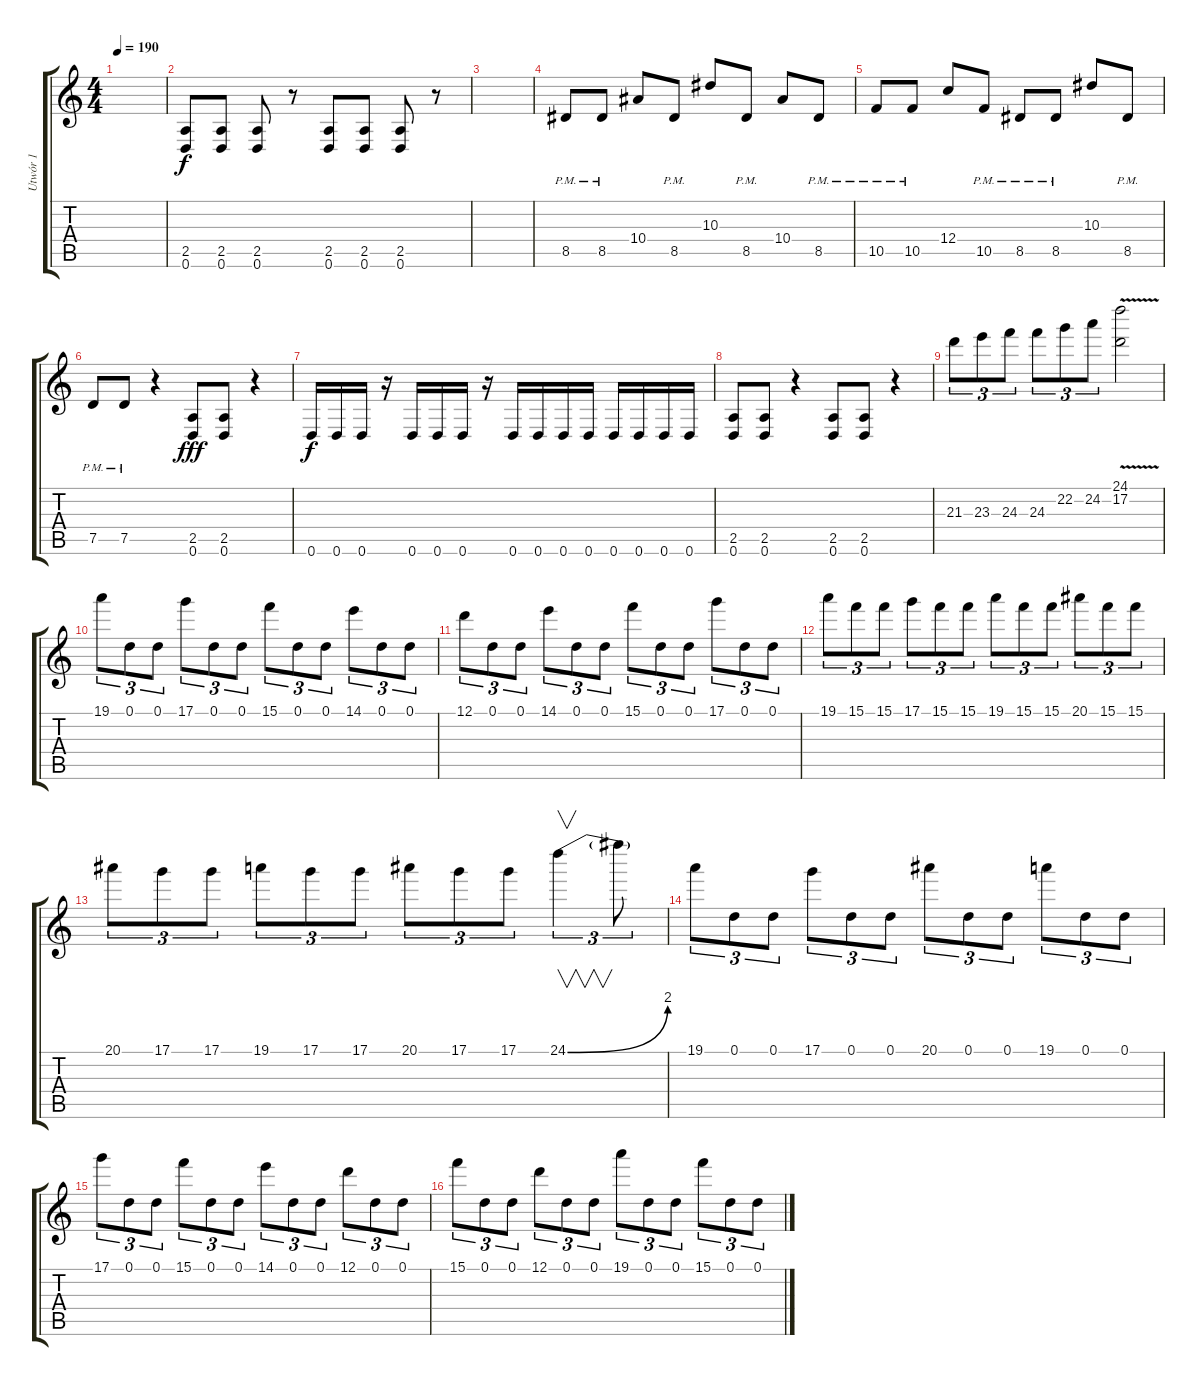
\track ("Utwór 1" "Utwór 1") {instrument overdrivenguitar}
\staff {score tabs}
\tuning (D4 A3 F3 C3 G2 D2) {hide}
\ts (4 4)
\tempo 190
\clef g2
\ks c
|
(2.5 0.6).8 (2.5 0.6).8 (2.5 0.6).8 r.8 (2.5 0.6).8 (2.5 0.6).8 (2.5 0.6).8 r.8 |
|
8.5{pm}.8 8.5{pm}.8 10.4.8 8.5{pm}.8 10.3.8 8.5{pm}.8 10.4.8 8.5{pm}.8 |
10.5{pm}.8 10.5{pm}.8 12.4.8 10.5{pm}.8 8.5{pm}.8 8.5{pm}.8 10.3.8 8.5{pm}.8 |
7.5{pm}.8 7.5{pm}.8 r.4 (2.5 0.6).8{dy fff} (2.5 0.6).8 r.4 |
0.6.16{dy f} 0.6.16 0.6.16 r.16 0.6.16 0.6.16 0.6.16 r.16 0.6.16 0.6.16 0.6.16 0.6.16 0.6.16 0.6.16 0.6.16 0.6.16 |
(2.5 0.6).8 (2.5 0.6).8 r.4 (2.5 0.6).8 (2.5 0.6).8 r.4 |
21.3.8{tu (3 2)} 23.3.8{tu (3 2)} 24.3.8{tu (3 2)} 24.3.8{tu (3 2)} 22.2.8{tu (3 2)} 24.2.8{tu (3 2)} (24.1 17.2{v}).2 |
19.1.8{tu (3 2)} 0.1.8{tu (3 2)} 0.1.8{tu (3 2)} 17.1.8{tu (3 2)} 0.1.8{tu (3 2)} 0.1.8{tu (3 2)} 15.1.8{tu (3 2)} 0.1.8{tu (3 2)} 0.1.8{tu (3 2)} 14.1.8{tu (3 2)} 0.1.8{tu (3 2)} 0.1.8{tu (3 2)} |
12.1.8{tu (3 2)} 0.1.8{tu (3 2)} 0.1.8{tu (3 2)} 14.1.8{tu (3 2)} 0.1.8{tu (3 2)} 0.1.8{tu (3 2)} 15.1.8{tu (3 2)} 0.1.8{tu (3 2)} 0.1.8{tu (3 2)} 17.1.8{tu (3 2)} 0.1.8{tu (3 2)} 0.1.8{tu (3 2)} |
19.1.8{tu (3 2)} 15.1.8{tu (3 2)} 15.1.8{tu (3 2)} 17.1.8{tu (3 2)} 15.1.8{tu (3 2)} 15.1.8{tu (3 2)} 19.1.8{tu (3 2)} 15.1.8{tu (3 2)} 15.1.8{tu (3 2)} 20.1.8{tu (3 2)} 15.1.8{tu (3 2)} 15.1.8{tu (3 2)} |
20.1.8{tu (3 2)} 17.1.8{tu (3 2)} 17.1.8{tu (3 2)} 19.1.8{tu (3 2)} 17.1.8{tu (3 2)} 17.1.8{tu (3 2)} 20.1.8{tu (3 2)} 17.1.8{tu (3 2)} 17.1.8{tu (3 2)} 24.1{be (bend 0 0 60 8)}.4{v tu (3 2)} 24.1{t}.8{tu (3 2)} |
19.1.8{tu (3 2)} 0.1.8{tu (3 2)} 0.1.8{tu (3 2)} 17.1.8{tu (3 2)} 0.1.8{tu (3 2)} 0.1.8{tu (3 2)} 20.1.8{tu (3 2)} 0.1.8{tu (3 2)} 0.1.8{tu (3 2)} 19.1.8{tu (3 2)} 0.1.8{tu (3 2)} 0.1.8{tu (3 2)} |
17.1.8{tu (3 2)} 0.1.8{tu (3 2)} 0.1.8{tu (3 2)} 15.1.8{tu (3 2)} 0.1.8{tu (3 2)} 0.1.8{tu (3 2)} 14.1.8{tu (3 2)} 0.1.8{tu (3 2)} 0.1.8{tu (3 2)} 12.1.8{tu (3 2)} 0.1.8{tu (3 2)} 0.1.8{tu (3 2)} |
15.1.8{tu (3 2)} 0.1.8{tu (3 2)} 0.1.8{tu (3 2)} 12.1.8{tu (3 2)} 0.1.8{tu (3 2)} 0.1.8{tu (3 2)} 19.1.8{tu (3 2)} 0.1.8{tu (3 2)} 0.1.8{tu (3 2)} 15.1.8{tu (3 2)} 0.1.8{tu (3 2)} 0.1.8{tu (3 2)}
